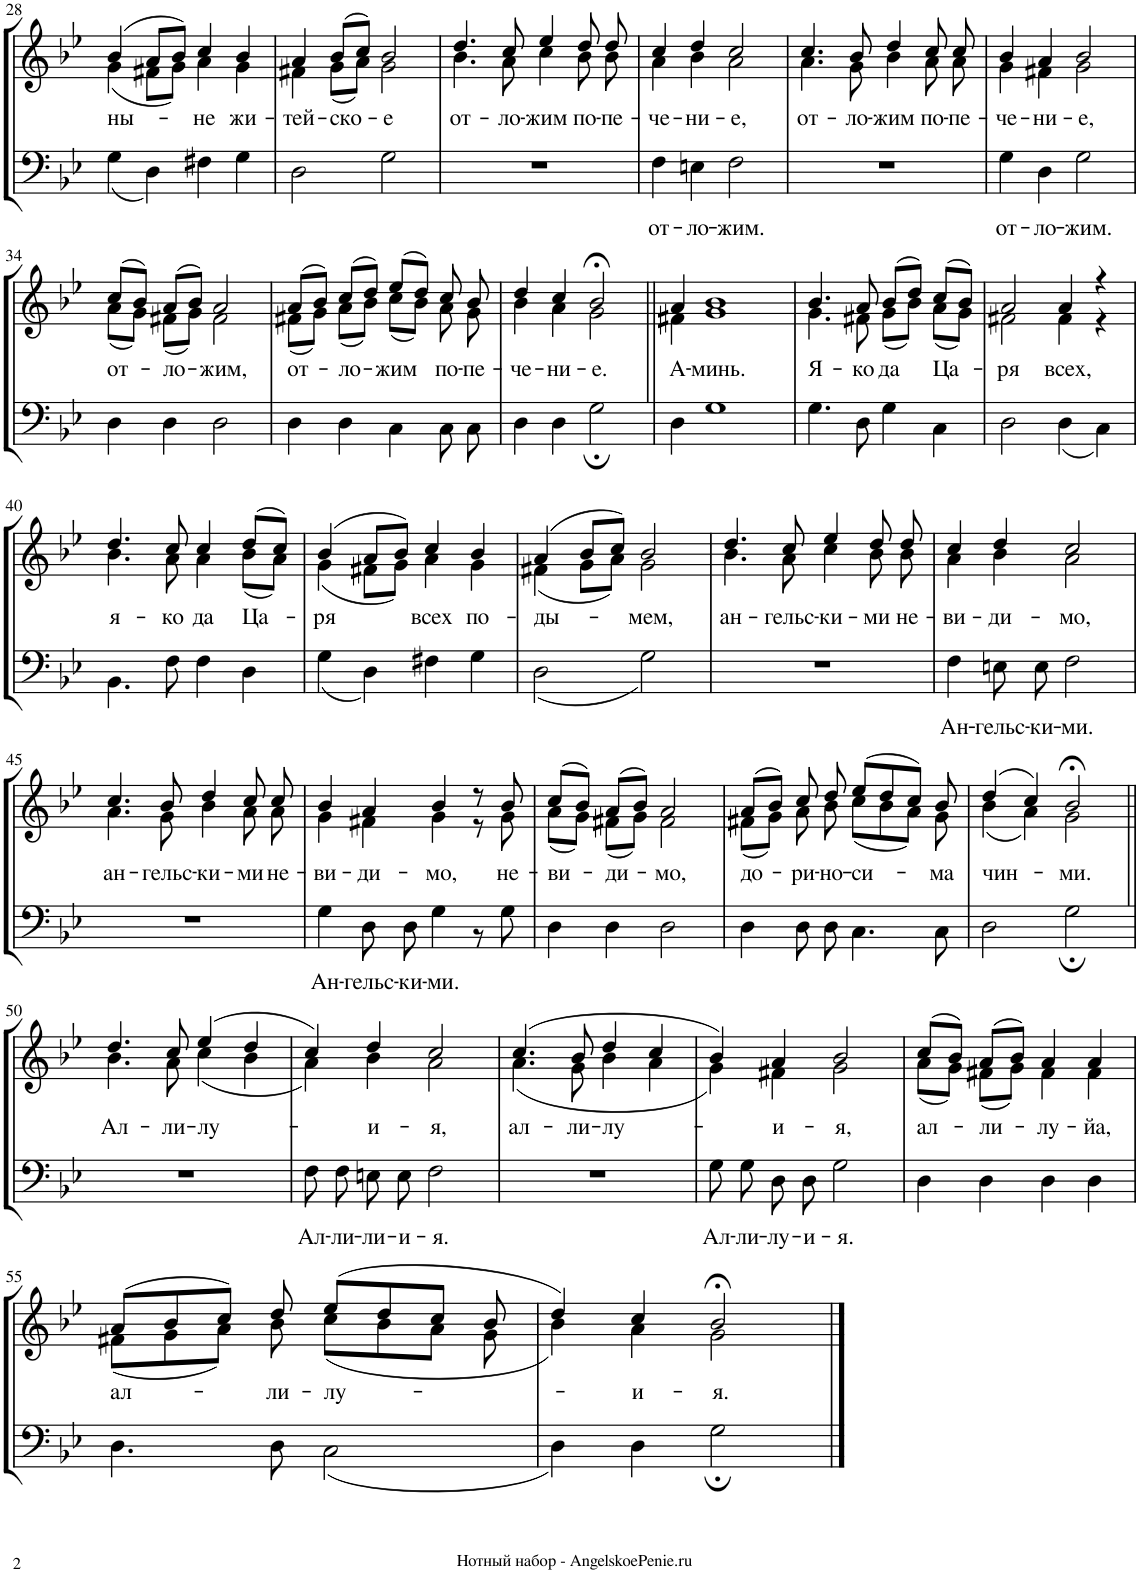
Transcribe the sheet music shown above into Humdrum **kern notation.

**kern	**text	**kern	**text
*part1	*part1	*part1	*part1
*staff2	*staff2	*staff1	*staff1
*I"Piano	*	*	*
*I'Pno.	*	*	*
!!LO:PB:g=z
*clefF4	*	*clefG2	*
*k[b-e-]	*	*k[b-e-]	*
*M4/4	*	*M4/4	*
*met(c)	*	*met(c)	*
=28	=28	=28	=28
*^	*	*^	*
!	!	!	!	!	!LO:LY:b
1ryy	4G\	.	(4b-/	(4g\	ны-
.	4D\	.	8a/L	8f#X\L	.
.	.	.	8b-/J)	8g\J)	.
!	!	!	!	!	!LO:LY:b
.	4F#X\	.	4cc/	4a\	-не
!	!	!	!	!	!LO:LY:b
.	4G\	.	4b-/	4g\	жи-
=29	=29	=29	=29	=29	=29
!	!	!	!	!	!LO:LY:b
1ryy	2D\	.	4a/	4f#X\	-тей-
!	!	!	!	!	!LO:LY:b
.	.	.	(8b-/L	(8g\L	-ско-
.	.	.	8cc/J)	8a\J)	.
!	!	!	!	!	!LO:LY:b
.	2G\	.	2b-/	2g\	-е
=30	=30	=30	=30	=30	=30
!	!	!	!	!	!LO:LY:b
*v	*v	*	*	*	*
1r	.	4.dd/	4.b-\	от-
!	!	!	!	!LO:LY:b
.	.	8cc/	8a\	-ло-
!	!	!	!	!LO:LY:b
.	.	4ee-/	4cc\	-жим
!	!	!	!	!LO:LY:b
.	.	8dd/	8b-\	по-
!	!	!	!	!LO:LY:b
.	.	8dd/	8b-\	-пе-
=31	=31	=31	=31	=31
*^	*	*	*	*
!	!	!LO:LY:b	!	!	!LO:LY:b
1ryy	4F\	от-	4cc/	4a\	-че-
!	!	!LO:LY:b	!	!	!LO:LY:b
.	4En\	-ло-	4dd/	4b-\	-ни-
!	!	!LO:LY:b	!	!	!LO:LY:b
.	2F\	-жим.	2cc/	2a\	-е,
=32	=32	=32	=32	=32	=32
!	!	!	!	!	!LO:LY:b
*v	*v	*	*	*	*
1r	.	4.cc/	4.a\	от-
!	!	!	!	!LO:LY:b
.	.	8b-/	8g\	-ло-
!	!	!	!	!LO:LY:b
.	.	4dd/	4b-\	-жим
!	!	!	!	!LO:LY:b
.	.	8cc/	8a\	по-
!	!	!	!	!LO:LY:b
.	.	8cc/	8a\	-пе-
=33	=33	=33	=33	=33
*^	*	*	*	*
!	!	!LO:LY:b	!	!	!LO:LY:b
1ryy	4G\	от-	4b-/	4g\	-че-
!	!	!LO:LY:b	!	!	!LO:LY:b
.	4D\	-ло-	4a/	4f#X\	-ни-
!	!	!LO:LY:b	!	!	!LO:LY:b
.	2G\	-жим.	2b-/	2g\	-е,
!!LO:LB:g=z	!!
=34	=34	=34	=34	=34	=34
!	!	!	!	!	!LO:LY:b
1ryy	4D\	.	(8cc/L	(8a\L	от-
.	.	.	8b-/J)	8g\J)	.
!	!	!	!	!	!LO:LY:b
.	4D\	.	(8a/L	(8f#X\L	-ло-
.	.	.	8b-/J)	8g\J)	.
!	!	!	!	!	!LO:LY:b
.	2D\	.	2a/	2f#\	-жим,
=35	=35	=35	=35	=35	=35
!	!	!	!	!	!LO:LY:b
1ryy	4D\	.	(8a/L	(8f#X\L	от-
.	.	.	8b-/J)	8g\J)	.
!	!	!	!	!	!LO:LY:b
.	4D\	.	(8cc/L	(8a\L	-ло-
.	.	.	8dd/J)	8b-\J)	.
!	!	!	!	!	!LO:LY:b
.	4C\	.	(8ee-/L	(8cc\L	-жим
.	.	.	8dd/J)	8b-\J)	.
!	!	!	!	!	!LO:LY:b
.	8C\L	.	8cc/	8a\	по-
!	!	!	!	!	!LO:LY:b
.	8C\J	.	8b-/	8g\	-пе-
=36	=36	=36	=36	=36	=36
!	!	!	!	!	!LO:LY:b
1ryy	4D\	.	4dd/	4b-\	-че-
!	!	!	!	!	!LO:LY:b
.	4D\	.	4cc/	4a\	-ни-
!	!	!	!	!	!LO:LY:b
.	2G;\	.	2b-;</	2g\	-е.
=37||	=37||	=37||	=37||	=37||	=37||
!	!	!	!	!	!LO:LY:b
4ryy	4D\	.	4a/	4f#X\	А-
!	!	!	!	!	!LO:LY:b
2.ryy	[2.G	.	[2.b-	[2.g	-минь.
=38	=38	=38	=38	=38	=38
!	!	!	!	!	!LO:LY:b
1ryy	4.G\	.	4.b-/	4.g\	Я-
.	4G]	.	4b-]	4g]	.
!	!	!	!	!	!LO:LY:b
.	8D\	.	8a/	8f#X\	-ко
!	!	!	!	!	!LO:LY:b
.	4G\	.	(8b-/L	(8g\L	да
.	.	.	8dd/J)	8b-\J)	.
!	!	!	!	!	!LO:LY:b
4ryy	4C\	.	(8cc/L	(8a\L	Ца-
.	.	.	8b-/J)	8g\J)	.
=39	=39	=39	=39	=39	=39
!	!	!	!	!	!LO:LY:b
1ryy	2D\	.	2a/	2f#X\	-ря
!	!	!	!	!	!LO:LY:b
.	4D\	.	4a/	4f#\	всех,
.	4C\	.	4r	4r	.
!!LO:LB:g=z	!!
=40	=40	=40	=40	=40	=40
!	!	!	!	!	!LO:LY:b
1ryy	4.BB-\	.	4.dd/	4.b-\	я-
!	!	!	!	!	!LO:LY:b
.	8F\	.	8cc/	8a\	-ко
!	!	!	!	!	!LO:LY:b
.	4F\	.	4cc/	4a\	да
!	!	!	!	!	!LO:LY:b
.	4D\	.	(8dd/L	(8b-\L	Ца-
.	.	.	8cc/J)	8a\J)	.
=41	=41	=41	=41	=41	=41
!	!	!	!	!	!LO:LY:b
1ryy	4G\	.	(4b-/	(4g\	-ря
.	4D\	.	8a/L	8f#X\L	.
.	.	.	8b-/J)	8g\J)	.
!	!	!	!	!	!LO:LY:b
.	4F#X\	.	4cc/	4a\	всех
!	!	!	!	!	!LO:LY:b
.	4G\	.	4b-/	4g\	по-
=42	=42	=42	=42	=42	=42
!	!	!	!	!	!LO:LY:b
1ryy	2D\	.	(4a/	(4f#X\	-ды-
.	.	.	8b-/L	8g\L	.
.	.	.	8cc/J)	8a\J)	.
!	!	!	!	!	!LO:LY:b
.	2G\	.	2b-/	2g\	-мем,
=43	=43	=43	=43	=43	=43
!	!	!	!	!	!LO:LY:b
*v	*v	*	*	*	*
1r	.	4.dd/	4.b-\	ан-
!	!	!	!	!LO:LY:b
.	.	8cc/	8a\	-гельс-
!	!	!	!	!LO:LY:b
.	.	4ee-/	4cc\	-ки-
!	!	!	!	!LO:LY:b
.	.	8dd/	8b-\	-ми
!	!	!	!	!LO:LY:b
.	.	8dd/	8b-\	не-
=44	=44	=44	=44	=44
*^	*	*	*	*
!	!	!LO:LY:b	!	!	!LO:LY:b
1ryy	4F\	Ан-	4cc/	4a\	-ви-
!	!	!LO:LY:b	!	!	!LO:LY:b
.	8En\L	-гельс-	4dd/	4b-\	-ди-
!	!	!LO:LY:b	!	!	!
.	8E\J	-ки-	.	.	.
!	!	!LO:LY:b	!	!	!LO:LY:b
.	2F\	-ми.	2cc/	2a\	-мо,
!!LO:LB:g=z	!!
=45	=45	=45	=45	=45	=45
!	!	!	!	!	!LO:LY:b
*v	*v	*	*	*	*
1r	.	4.cc/	4.a\	ан-
!	!	!	!	!LO:LY:b
.	.	8b-/	8g\	-гельс-
!	!	!	!	!LO:LY:b
.	.	4dd/	4b-\	-ки-
!	!	!	!	!LO:LY:b
.	.	8cc/	8a\	-ми
!	!	!	!	!LO:LY:b
.	.	8cc/	8a\	не-
=46	=46	=46	=46	=46
*^	*	*	*	*
!	!	!LO:LY:b	!	!	!LO:LY:b
1ryy	4G\	Ан-	4b-/	4g\	-ви-
!	!	!LO:LY:b	!	!	!LO:LY:b
.	8D\L	-гельс-	4a/	4f#X\	-ди-
!	!	!LO:LY:b	!	!	!
.	8D\J	-ки-	.	.	.
!	!	!LO:LY:b	!	!	!LO:LY:b
.	4G\	-ми.	4b-/	4g\	-мо,
.	8r	.	8r	8r	.
!	!	!	!	!	!LO:LY:b
.	8G\	.	8b-/	8g\	не-
=47	=47	=47	=47	=47	=47
!	!	!	!	!	!LO:LY:b
1ryy	4D\	.	(8cc/L	(8a\L	-ви-
.	.	.	8b-/J)	8g\J)	.
!	!	!	!	!	!LO:LY:b
.	4D\	.	(8a/L	(8f#X\L	-ди-
.	.	.	8b-/J)	8g\J)	.
!	!	!	!	!	!LO:LY:b
.	2D\	.	2a/	2f#\	-мо,
=48	=48	=48	=48	=48	=48
!	!	!	!	!	!LO:LY:b
1ryy	4D\	.	(8a/L	(8f#X\L	до-
.	.	.	8b-/J)	8g\J)	.
!	!	!	!	!	!LO:LY:b
.	8D\L	.	8cc/	8a\	-ри-
!	!	!	!	!	!LO:LY:b
.	8D\J	.	8dd/	8b-\	-но-
!	!	!	!	!	!LO:LY:b
.	4.C\	.	(8ee-/L	(8cc\L	-си-
.	.	.	8dd/	8b-\	.
.	.	.	8cc/J)	8a\J)	.
!	!	!	!	!	!LO:LY:b
.	8C\	.	8b-/	8g\	-ма
=49	=49	=49	=49	=49	=49
!	!	!	!	!	!LO:LY:b
1ryy	2D\	.	(4dd/	(4b-\	чин-
.	.	.	4cc/)	4a\)	.
!	!	!	!	!	!LO:LY:b
.	2G;\	.	2b-;</	2g\	-ми.
!!LO:LB:g=z	!!
=50||	=50||	=50||	=50||	=50||	=50||
!	!	!	!	!	!LO:LY:b
*v	*v	*	*	*	*
1r	.	4.dd/	4.b-\	Ал-
!	!	!	!	!LO:LY:b
.	.	8cc/	8a\	-ли-
!	!	!	!	!LO:LY:b
.	.	(4ee-/	(4cc\	-лу-
.	.	4dd/	4b-\	.
=51	=51	=51	=51	=51
*^	*	*	*	*
!	!	!LO:LY:b	!	!	!
1ryy	8F\L	Ал-	4cc/)	4a\)	.
!	!	!LO:LY:b	!	!	!
.	8F\J	-ли-	.	.	.
!	!	!LO:LY:b	!	!	!LO:LY:b
.	8En\L	-ли-	4dd/	4b-\	-и-
!	!	!LO:LY:b	!	!	!
.	8E\J	-и-	.	.	.
!	!	!LO:LY:b	!	!	!LO:LY:b
.	2F\	-я.	2cc/	2a\	-я,
=52	=52	=52	=52	=52	=52
!	!	!	!	!	!LO:LY:b
*v	*v	*	*	*	*
1r	.	(4.cc/	(4.a\	ал-
!	!	!	!	!LO:LY:b
.	.	8b-/	8g\	-ли-
!	!	!	!	!LO:LY:b
.	.	4dd/	4b-\	-лу-
.	.	4cc/	4a\	.
=53	=53	=53	=53	=53
*^	*	*	*	*
!	!	!LO:LY:b	!	!	!
1ryy	8G\L	Ал-	4b-/)	4g\)	.
!	!	!LO:LY:b	!	!	!
.	8G\J	-ли-	.	.	.
!	!	!LO:LY:b	!	!	!LO:LY:b
.	8D\L	-лу-	4a/	4f#X\	-и-
!	!	!LO:LY:b	!	!	!
.	8D\J	-и-	.	.	.
!	!	!LO:LY:b	!	!	!LO:LY:b
.	2G\	-я.	2b-/	2g\	-я,
=54	=54	=54	=54	=54	=54
!	!	!	!	!	!LO:LY:b
1ryy	4D\	.	(8cc/L	(8a\L	-ал-
.	.	.	8b-/J)	8g\J)	.
!	!	!	!	!	!LO:LY:b
.	4D\	.	(8a/L	(8f#X\L	-ли-
.	.	.	8b-/J)	8g\J)	.
!	!	!	!	!	!LO:LY:b
.	4D\	.	4a/	4f#\	-лу-
!	!	!	!	!	!LO:LY:b
.	4D\	.	4a/	4f#\	-йа,
!!LO:LB:g=z	!!
=55	=55	=55	=55	=55	=55
!	!	!	!	!	!LO:LY:b
1ryy	4.D\	.	(8a/L	(8f#X\L	ал-
.	.	.	8b-/	8g\	.
.	.	.	8cc/J)	8a\J)	.
!	!	!	!	!	!LO:LY:b
.	8D\	.	8dd/	8b-\	-ли-
!	!	!	!	!	!LO:LY:b
.	2C\	.	(8ee-/L	(8cc\L	-лу-
.	.	.	8dd/	8b-\	.
.	.	.	8cc/J	8a\J	.
.	.	.	8b-/	8g\	.
=56	=56	=56	=56	=56	=56
1ryy	4D\	.	4dd/)	4b-\)	.
!	!	!	!	!	!LO:LY:b
.	4D\	.	4cc/	4a\	-и-
!	!	!	!	!	!LO:LY:b
.	2G;\	.	2b-;</	2g\	-я.
*v	*v	*	*	*	*
*	*	*v	*v	*
==	==	==	==
*-	*-	*-	*-
